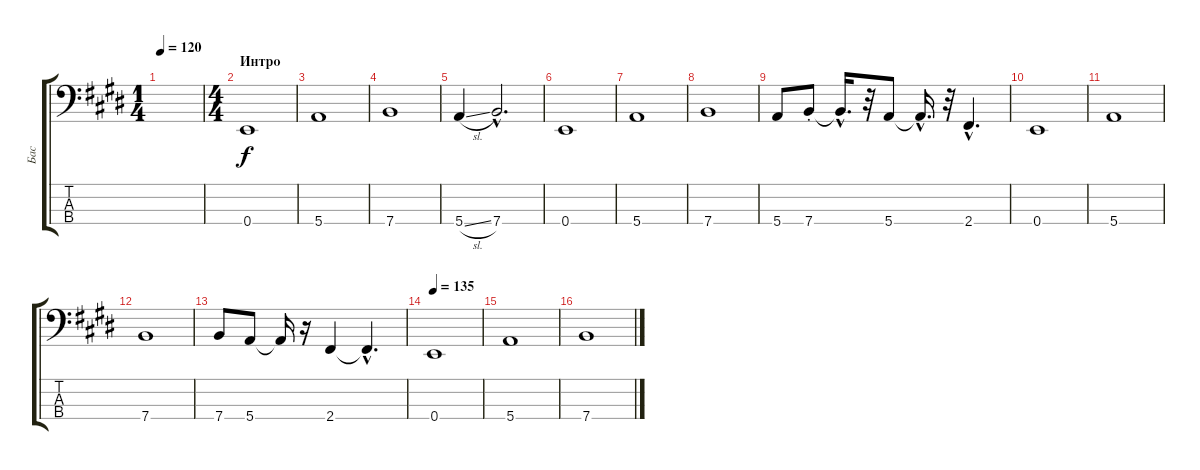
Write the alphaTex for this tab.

\track ("Бас" "Бас") {instrument electricbassfinger}
\staff {score tabs}
\tuning (G2 D2 A1 E1) {hide}
\ts (1 4)
\tempo 120
\tempo 135
\tempo 120
\clef f4
\ks e
|
\ts (4 4)
\section ("" "Интро")
0.4.1{instrument slapbass2} |
5.4.1 |
7.4.1 |
5.4{sl}.4{instrument electricbasspick} 7.4{hac}.2{d} |
0.4.1{instrument slapbass2} |
5.4.1{instrument electricbasspick} |
7.4.1 |
5.4.8{instrument slapbass2} 7.4{st}.8 7.4{hac t}.16{d} r.32 5.4.8 5.4{hac t}.16{d} r.32 2.4{hac}.4{d} |
0.4.1{instrument electricbasspick} |
5.4.1 |
7.4.1 |
7.4.8{instrument slapbass2} 5.4.8 5.4{t}.16 r.16 2.4.4 2.4{hac t}.4{d} |
\tempo 135
0.4.1{instrument electricbassfinger} |
5.4.1 |
7.4.1
